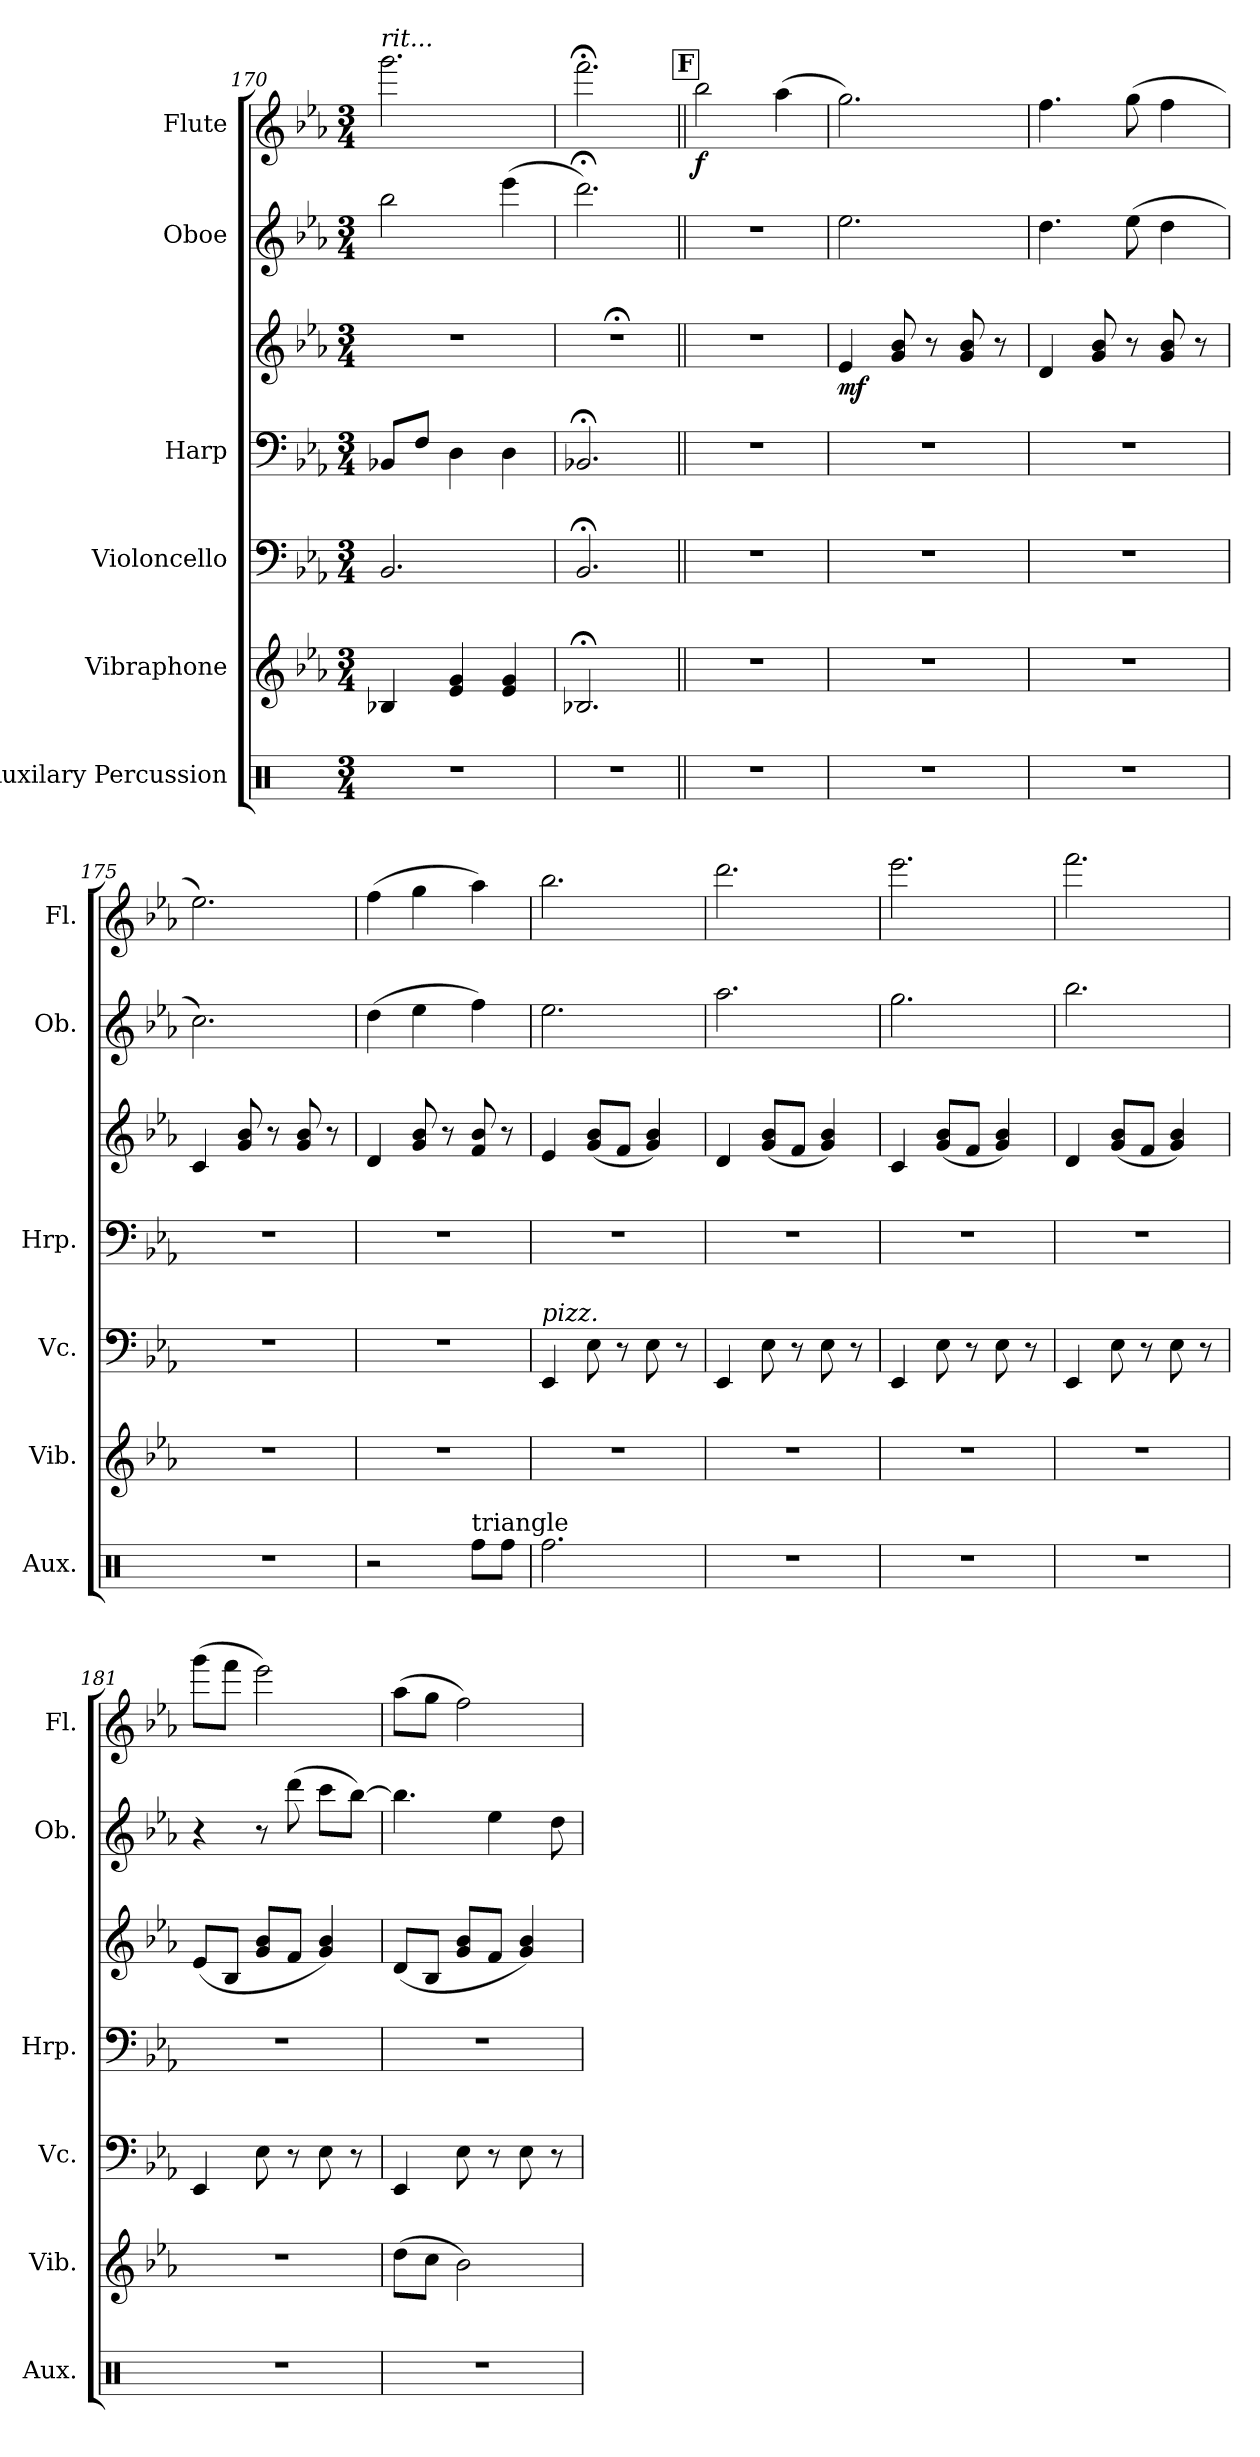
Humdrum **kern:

**kern	**dynam	**kern	**kern	**kern	**kern	**dynam	**kern	**kern	**dynam
*part6	*part6	*part5	*part4	*part3	*part3	*part3	*part2	*part1	*part1
*staff7	*staff7	*staff6	*staff5	*staff4	*staff3	*staff3/4	*staff2	*staff1	*staff1
*I"Auxilary Percussion	*	*I"Vibraphone	*I"Violoncello	*I"Harp	*	*	*I"Oboe	*I"Flute	*
*I'Aux.	*	*I'Vib.	*I'Vc.	*I'Hrp.	*	*	*I'Ob.	*I'Fl.	*
*clefX	*	*clefG2	*clefF4	*clefF4	*clefG2	*	*clefG2	*clefG2	*
*k[]	*	*k[b-e-a-]	*k[b-e-a-]	*k[b-e-a-]	*k[b-e-a-]	*	*k[b-e-a-]	*k[b-e-a-]	*
*M3/4	*	*M3/4	*M3/4	*M3/4	*M3/4	*	*M3/4	*M3/4	*
=170	=170	=170	=170	=170	=170	=170	=170	=170	=170
!	!	!	!	!	!	!	!	!LO:TX:a:i:t=rit...	!
2.r	.	4B-X/	2.BB-/	8BB-X/L	2.r	.	2bb-\	2.ggg\	.
.	.	.	.	8F/J	.	.	.	.	.
.	.	4e-/ 4g/	.	4D\	.	.	.	.	.
.	.	4e-/ 4g/	.	4D\	.	.	(4eee-\	.	.
=171	=171	=171	=171	=171	=171	=171	=171	=171	=171
2.r	.	2.B-X;</	2.BB-;</	2.BB-X;</	2.r;<	.	2.ddd;<\)	2.fff;<\	.
!!LO:REH:place=s1:a:B:fs=14:t=F
=172||	=172||	=172||	=172||	=172||	=172||	=172||	=172||	=172||	=172||
!	!	!	!	!	!	!	!	!	!LO:DY:b
2.r	.	2.r	2.r	2.r	2.r	.	2.r	2bb-\	f
.	.	.	.	.	.	.	.	(4aa-\	.
=173	=173	=173	=173	=173	=173	=173	=173	=173	=173
!	!	!	!	!	!	!LO:DY:b	!	!	!
2.r	.	2.r	2.r	2.r	4e-/	mf	2.ee-\	2.gg\)	.
.	.	.	.	.	8g/ 8b-/	.	.	.	.
.	.	.	.	.	8r	.	.	.	.
.	.	.	.	.	8g/ 8b-/	.	.	.	.
.	.	.	.	.	8r	.	.	.	.
=174	=174	=174	=174	=174	=174	=174	=174	=174	=174
2.r	.	2.r	2.r	2.r	4d/	.	4.dd\	4.ff\	.
.	.	.	.	.	8g/ 8b-/	.	.	.	.
.	.	.	.	.	8r	.	(8ee-\	(8gg\	.
.	.	.	.	.	8g/ 8b-/	.	4dd\	4ff\	.
.	.	.	.	.	8r	.	.	.	.
=175	=175	=175	=175	=175	=175	=175	=175	=175	=175
2.r	.	2.r	2.r	2.r	4c/	.	2.cc\)	2.ee-\)	.
.	.	.	.	.	8g/ 8b-/	.	.	.	.
.	.	.	.	.	8r	.	.	.	.
.	.	.	.	.	8g/ 8b-/	.	.	.	.
.	.	.	.	.	8r	.	.	.	.
!!LO:PB:g=z
=176	=176	=176	=176	=176	=176	=176	=176	=176	=176
2r	.	2.r	2.r	2.r	4d/	.	(4dd\	(4ff\	.
.	.	.	.	.	8g/ 8b-/	.	4ee-\	4gg\	.
.	.	.	.	.	8r	.	.	.	.
!LO:TX:a:t=triangle	!	!	!	!	!	!	!	!	!
!	!LO:DY:b	!	!	!	!	!	!	!	!
!	!LO:DY:n=1:b	!	!	!	!	!	!	!	!
8Rff\L	p mf	.	.	.	8f/ 8b-/	.	4ff\)	4aa-\)	.
8Rff\J	.	.	.	.	8r	.	.	.	.
=177	=177	=177	=177	=177	=177	=177	=177	=177	=177
!	!	!	!LO:TX:a:i:t=pizz.	!	!	!	!	!	!
2.Rff\	.	2.r	4EE-/	2.r	4e-/	.	2.ee-\	2.bb-\	.
.	.	.	8E-\	.	(8g/ 8b-/L	.	.	.	.
.	.	.	8r	.	8f/J	.	.	.	.
.	.	.	8E-\	.	4g/ 4b-/)	.	.	.	.
.	.	.	8r	.	.	.	.	.	.
=178	=178	=178	=178	=178	=178	=178	=178	=178	=178
2.r	.	2.r	4EE-/	2.r	4d/	.	2.aa-\	2.ddd\	.
.	.	.	8E-\	.	(8g/ 8b-/L	.	.	.	.
.	.	.	8r	.	8f/J	.	.	.	.
.	.	.	8E-\	.	4g/ 4b-/)	.	.	.	.
.	.	.	8r	.	.	.	.	.	.
=179	=179	=179	=179	=179	=179	=179	=179	=179	=179
2.r	.	2.r	4EE-/	2.r	4c/	.	2.gg\	2.eee-\	.
.	.	.	8E-\	.	(8g/ 8b-/L	.	.	.	.
.	.	.	8r	.	8f/J	.	.	.	.
.	.	.	8E-\	.	4g/ 4b-/)	.	.	.	.
.	.	.	8r	.	.	.	.	.	.
=180	=180	=180	=180	=180	=180	=180	=180	=180	=180
2.r	.	2.r	4EE-/	2.r	4d/	.	2.bb-\	2.fff\	.
.	.	.	8E-\	.	(8g/ 8b-/L	.	.	.	.
.	.	.	8r	.	8f/J	.	.	.	.
.	.	.	8E-\	.	4g/ 4b-/)	.	.	.	.
.	.	.	8r	.	.	.	.	.	.
=181	=181	=181	=181	=181	=181	=181	=181	=181	=181
2.r	.	2.r	4EE-/	2.r	(8e-/L	.	4r	(8ggg\L	.
.	.	.	.	.	8B-/J	.	.	8fff\J	.
.	.	.	8E-\	.	8g/ 8b-/L	.	8r	2eee-\)	.
.	.	.	8r	.	8f/J	.	(8ddd\	.	.
.	.	.	8E-\	.	4g/ 4b-/)	.	8ccc\L	.	.
.	.	.	8r	.	.	.	[8bb-\J)	.	.
!!LO:PB:g=z
=182	=182	=182	=182	=182	=182	=182	=182	=182	=182
2.r	.	(8dd\L	4EE-/	2.r	(8d/L	.	4.bb-\]	(8aa-\L	.
.	.	8cc\J	.	.	8B-/J	.	.	8gg\J	.
.	.	2b-\)	8E-\	.	8g/ 8b-/L	.	.	2ff\)	.
.	.	.	8r	.	8f/J	.	4ee-\	.	.
.	.	.	8E-\	.	4g/ 4b-/)	.	.	.	.
.	.	.	8r	.	.	.	8dd\	.	.
=	=	=	=	=	=	=	=	=	=
*-	*-	*-	*-	*-	*-	*-	*-	*-	*-
